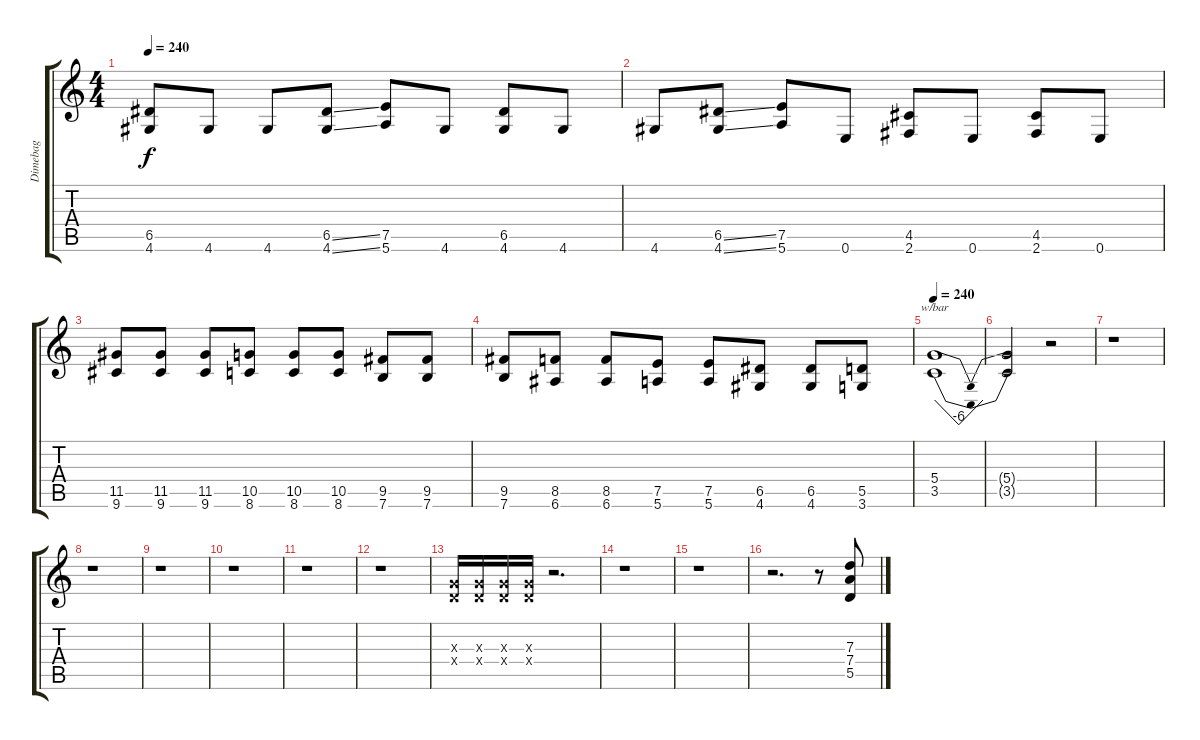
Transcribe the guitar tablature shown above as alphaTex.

\track ("Dimebag" "Dimebag") {instrument distortionguitar}
\staff {score tabs}
\tuning (E4 B3 G3 D3 A2 E2) {hide}
\ts (4 4)
\tempo 240
\clef g2
\ks c
(6.5 4.6).8{dy f} 4.6.8 4.6.8 (6.5{ss} 4.6{ss}).8 (7.5 5.6).8 4.6.8 (6.5 4.6).8 4.6.8 |
4.6.8 (6.5{ss} 4.6{ss}).8 (7.5 5.6).8 0.6.8 (4.5 2.6).8 0.6.8 (4.5 2.6).8 0.6.8 |
(11.5 9.6).8 (11.5 9.6).8 (11.5 9.6).8 (10.5 8.6).8 (10.5 8.6).8 (10.5 8.6).8 (9.5 7.6).8 (9.5 7.6).8 |
(9.5 7.6).8 (8.5 6.6).8 (8.5 6.6).8 (7.5 5.6).8 (7.5 5.6).8 (6.5 4.6).8 (6.5 4.6).8 (5.5 3.6).8 |
\tempo 240
(5.4 3.5).1{tbe (dip default 0 0 30 -24 60 0)} |
(5.4{t} 3.5{t}).2 r.2 |
r.1 |
r.1 |
r.1 |
r.1 |
r.1 |
r.1 |
(0.3{x} 0.4{x}).16{instrument guitarfretnoise} (0.3{x} 0.4{x}).16 (0.3{x} 0.4{x}).16 (0.3{x} 0.4{x}).16 r.2{d instrument distortionguitar} |
r.1 |
r.1 |
r.2{d} r.8 (7.3 7.4 5.5).8
